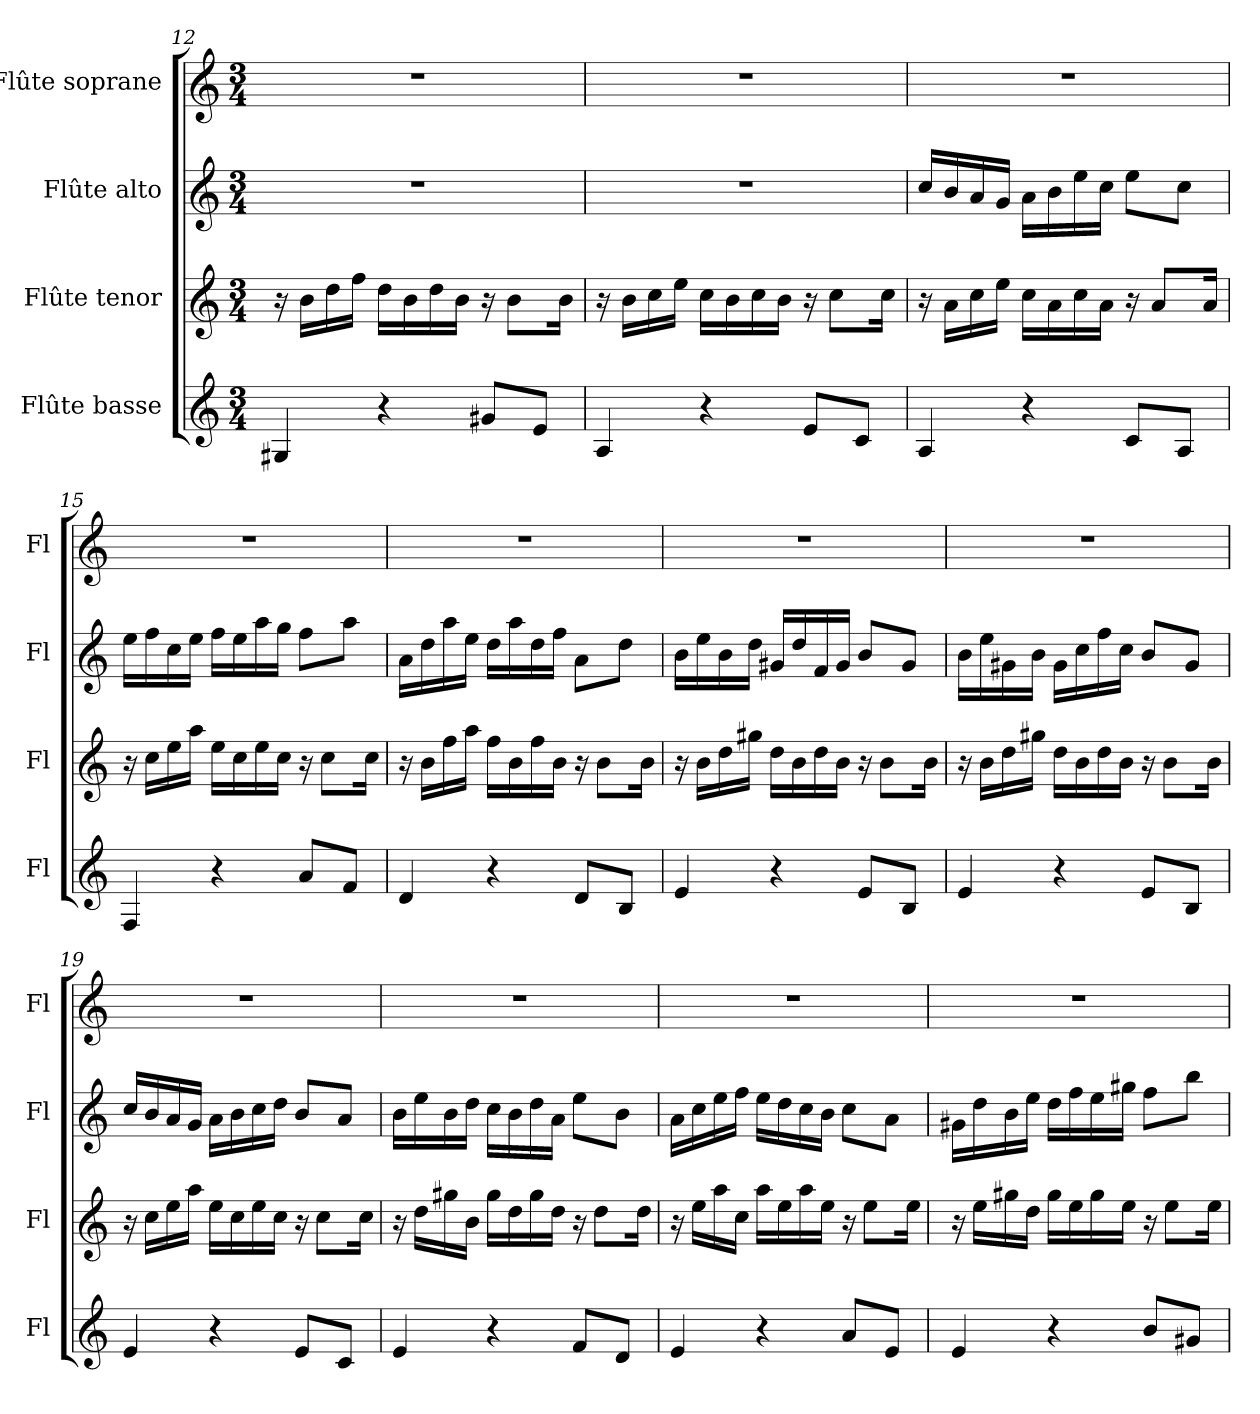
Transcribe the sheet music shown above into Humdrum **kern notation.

**kern	**kern	**kern	**kern
*part4	*part3	*part2	*part1
*staff4	*staff3	*staff2	*staff1
*I"Flûte basse	*I"Flûte tenor	*I"Flûte alto	*I"Flûte soprane
*I'Fl	*I'Fl	*I'Fl	*I'Fl
*clefG2	*clefG2	*clefG2	*clefG2
*k[]	*k[]	*k[]	*k[]
*M3/4	*M3/4	*M3/4	*M3/4
=12	=12	=12	=12
4G#X/	16r	2.r	2.r
.	16b\LL	.	.
.	16dd\	.	.
.	16ff\JJ	.	.
4r	16dd\LL	.	.
.	16b\	.	.
.	16dd\	.	.
.	16b\JJ	.	.
8g#X/L	16r	.	.
.	8b\L	.	.
8e/J	.	.	.
.	16b\Jk	.	.
=13	=13	=13	=13
4A/	16r	2.r	2.r
.	16b\LL	.	.
.	16cc\	.	.
.	16ee\JJ	.	.
4r	16cc\LL	.	.
.	16b\	.	.
.	16cc\	.	.
.	16b\JJ	.	.
8e/L	16r	.	.
.	8cc\L	.	.
8c/J	.	.	.
.	16cc\Jk	.	.
=14	=14	=14	=14
4A/	16r	16cc/LL	2.r
.	16a\LL	16b/	.
.	16cc\	16a/	.
.	16ee\JJ	16g/JJ	.
4r	16cc\LL	16a\LL	.
.	16a\	16b\	.
.	16cc\	16ee\	.
.	16a\JJ	16cc\JJ	.
8c/L	16r	8ee\L	.
.	8a/L	.	.
8A/J	.	8cc\J	.
.	16a/Jk	.	.
!!LO:PB:g=z
=15	=15	=15	=15
4F/	16r	16ee\LL	2.r
.	16cc\LL	16ff\	.
.	16ee\	16cc\	.
.	16aa\JJ	16ee\JJ	.
4r	16ee\LL	16ff\LL	.
.	16cc\	16ee\	.
.	16ee\	16aa\	.
.	16cc\JJ	16gg\JJ	.
8a/L	16r	8ff\L	.
.	8cc\L	.	.
8f/J	.	8aa\J	.
.	16cc\Jk	.	.
=16	=16	=16	=16
4d/	16r	16a\LL	2.r
.	16b\LL	16dd\	.
.	16ff\	16aa\	.
.	16aa\JJ	16ee\JJ	.
4r	16ff\LL	16dd\LL	.
.	16b\	16aa\	.
.	16ff\	16dd\	.
.	16b\JJ	16ff\JJ	.
8d/L	16r	8a\L	.
.	8b\L	.	.
8B/J	.	8dd\J	.
.	16b\Jk	.	.
=17	=17	=17	=17
4e/	16r	16b\LL	2.r
.	16b\LL	16ee\	.
.	16dd\	16b\	.
.	16gg#X\JJ	16dd\JJ	.
4r	16dd\LL	16g#X/LL	.
.	16b\	16dd/	.
.	16dd\	16f/	.
.	16b\JJ	16g#/JJ	.
8e/L	16r	8b/L	.
.	8b\L	.	.
8B/J	.	8g#/J	.
.	16b\Jk	.	.
=18	=18	=18	=18
4e/	16r	16b\LL	2.r
.	16b\LL	16ee\	.
.	16dd\	16g#X\	.
.	16gg#X\JJ	16b\JJ	.
4r	16dd\LL	16g#\LL	.
.	16b\	16cc\	.
.	16dd\	16ff\	.
.	16b\JJ	16cc\JJ	.
8e/L	16r	8b/L	.
.	8b\L	.	.
8B/J	.	8g#/J	.
.	16b\Jk	.	.
=19	=19	=19	=19
4e/	16r	16cc/LL	2.r
.	16cc\LL	16b/	.
.	16ee\	16a/	.
.	16aa\JJ	16g/JJ	.
4r	16ee\LL	16a\LL	.
.	16cc\	16b\	.
.	16ee\	16cc\	.
.	16cc\JJ	16dd\JJ	.
8e/L	16r	8b/L	.
.	8cc\L	.	.
8c/J	.	8a/J	.
.	16cc\Jk	.	.
!!LO:LB:g=z
=20	=20	=20	=20
4e/	16r	16b\LL	2.r
.	16dd\LL	16ee\	.
.	16gg#X\	16b\	.
.	16b\JJ	16dd\JJ	.
4r	16gg#\LL	16cc\LL	.
.	16dd\	16b\	.
.	16gg#\	16dd\	.
.	16dd\JJ	16a\JJ	.
8f/L	16r	8ee\L	.
.	8dd\L	.	.
8d/J	.	8b\J	.
.	16dd\Jk	.	.
=21	=21	=21	=21
4e/	16r	16a\LL	2.r
.	16ee\LL	16cc\	.
.	16aa\	16ee\	.
.	16cc\JJ	16ff\JJ	.
4r	16aa\LL	16ee\LL	.
.	16ee\	16dd\	.
.	16aa\	16cc\	.
.	16ee\JJ	16b\JJ	.
8a/L	16r	8cc\L	.
.	8ee\L	.	.
8e/J	.	8a\J	.
.	16ee\Jk	.	.
=22	=22	=22	=22
4e/	16r	16g#X\LL	2.r
.	16ee\LL	16dd\	.
.	16gg#X\	16b\	.
.	16dd\JJ	16ee\JJ	.
4r	16gg#\LL	16dd\LL	.
.	16ee\	16ff\	.
.	16gg#\	16ee\	.
.	16ee\JJ	16gg#X\JJ	.
8b/L	16r	8ff\L	.
.	8ee\L	.	.
8g#X/J	.	8bb\J	.
.	16ee\Jk	.	.
=	=	=	=
*-	*-	*-	*-
